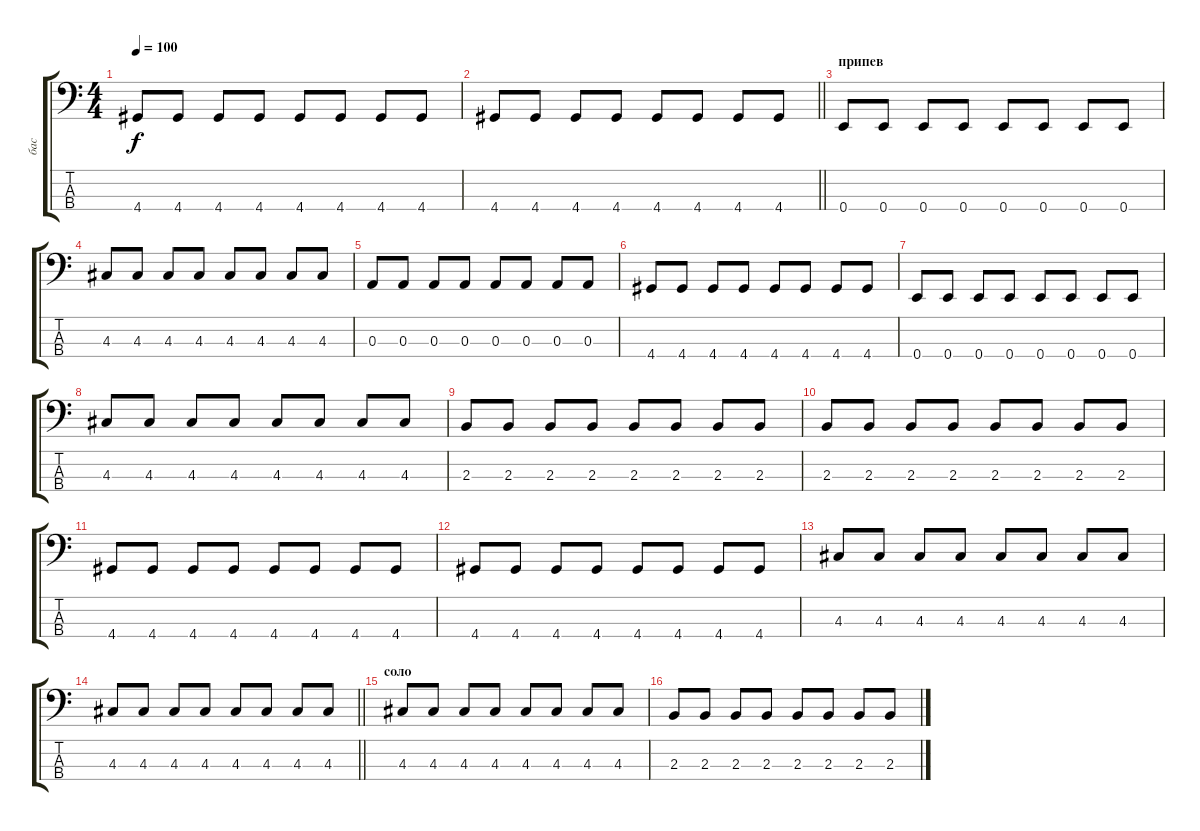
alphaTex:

\track ("бас" "бас") {instrument electricbassfinger}
\staff {score tabs}
\tuning (G2 D2 A1 E1) {hide}
\ts (4 4)
\tempo 100
\clef f4
\ks c
4.4.8{dy f} 4.4.8 4.4.8 4.4.8 4.4.8 4.4.8 4.4.8 4.4.8 |
\barLineRight lightlight
4.4.8 4.4.8 4.4.8 4.4.8 4.4.8 4.4.8 4.4.8 4.4.8 |
\section ("" "припев")
0.4.8 0.4.8 0.4.8 0.4.8 0.4.8 0.4.8 0.4.8 0.4.8 |
4.3.8 4.3.8 4.3.8 4.3.8 4.3.8 4.3.8 4.3.8 4.3.8 |
0.3.8 0.3.8 0.3.8 0.3.8 0.3.8 0.3.8 0.3.8 0.3.8 |
4.4.8 4.4.8 4.4.8 4.4.8 4.4.8 4.4.8 4.4.8 4.4.8 |
0.4.8 0.4.8 0.4.8 0.4.8 0.4.8 0.4.8 0.4.8 0.4.8 |
4.3.8 4.3.8 4.3.8 4.3.8 4.3.8 4.3.8 4.3.8 4.3.8 |
2.3.8 2.3.8 2.3.8 2.3.8 2.3.8 2.3.8 2.3.8 2.3.8 |
2.3.8 2.3.8 2.3.8 2.3.8 2.3.8 2.3.8 2.3.8 2.3.8 |
4.4.8 4.4.8 4.4.8 4.4.8 4.4.8 4.4.8 4.4.8 4.4.8 |
4.4.8 4.4.8 4.4.8 4.4.8 4.4.8 4.4.8 4.4.8 4.4.8 |
4.3.8 4.3.8 4.3.8 4.3.8 4.3.8 4.3.8 4.3.8 4.3.8 |
\barLineRight lightlight
4.3.8 4.3.8 4.3.8 4.3.8 4.3.8 4.3.8 4.3.8 4.3.8 |
\section ("" "соло")
4.3.8 4.3.8 4.3.8 4.3.8 4.3.8 4.3.8 4.3.8 4.3.8 |
2.3.8 2.3.8 2.3.8 2.3.8 2.3.8 2.3.8 2.3.8 2.3.8
